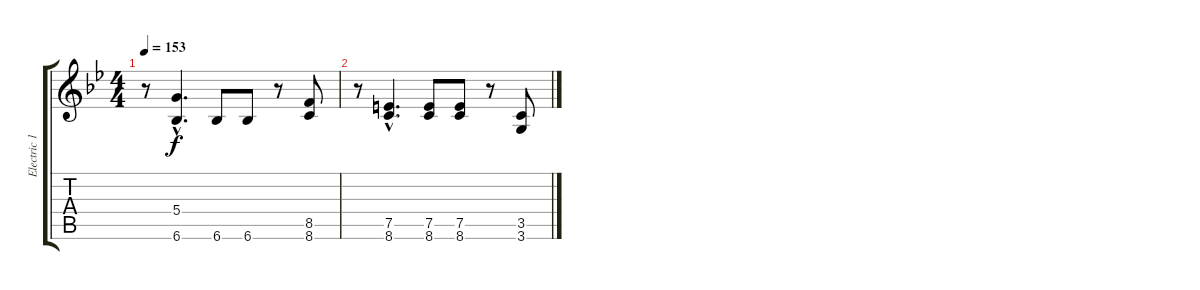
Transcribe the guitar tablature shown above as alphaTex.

\track ("Electric 1" "Electric 1") {instrument electricguitarclean}
\staff {score tabs}
\tuning (E4 B3 G3 D3 A2 E2) {hide}
\ts (4 4)
\tempo 153
\clef g2
\ks bb
r.8{dy f} (5.4{hac} 6.6{hac}).4{d} 6.6.8 6.6.8 r.8 (8.5 8.6).8 |
r.8 (7.5{hac} 8.6{hac}).4{d} (7.5 8.6).8 (7.5 8.6).8 r.8 (3.5 3.6).8
